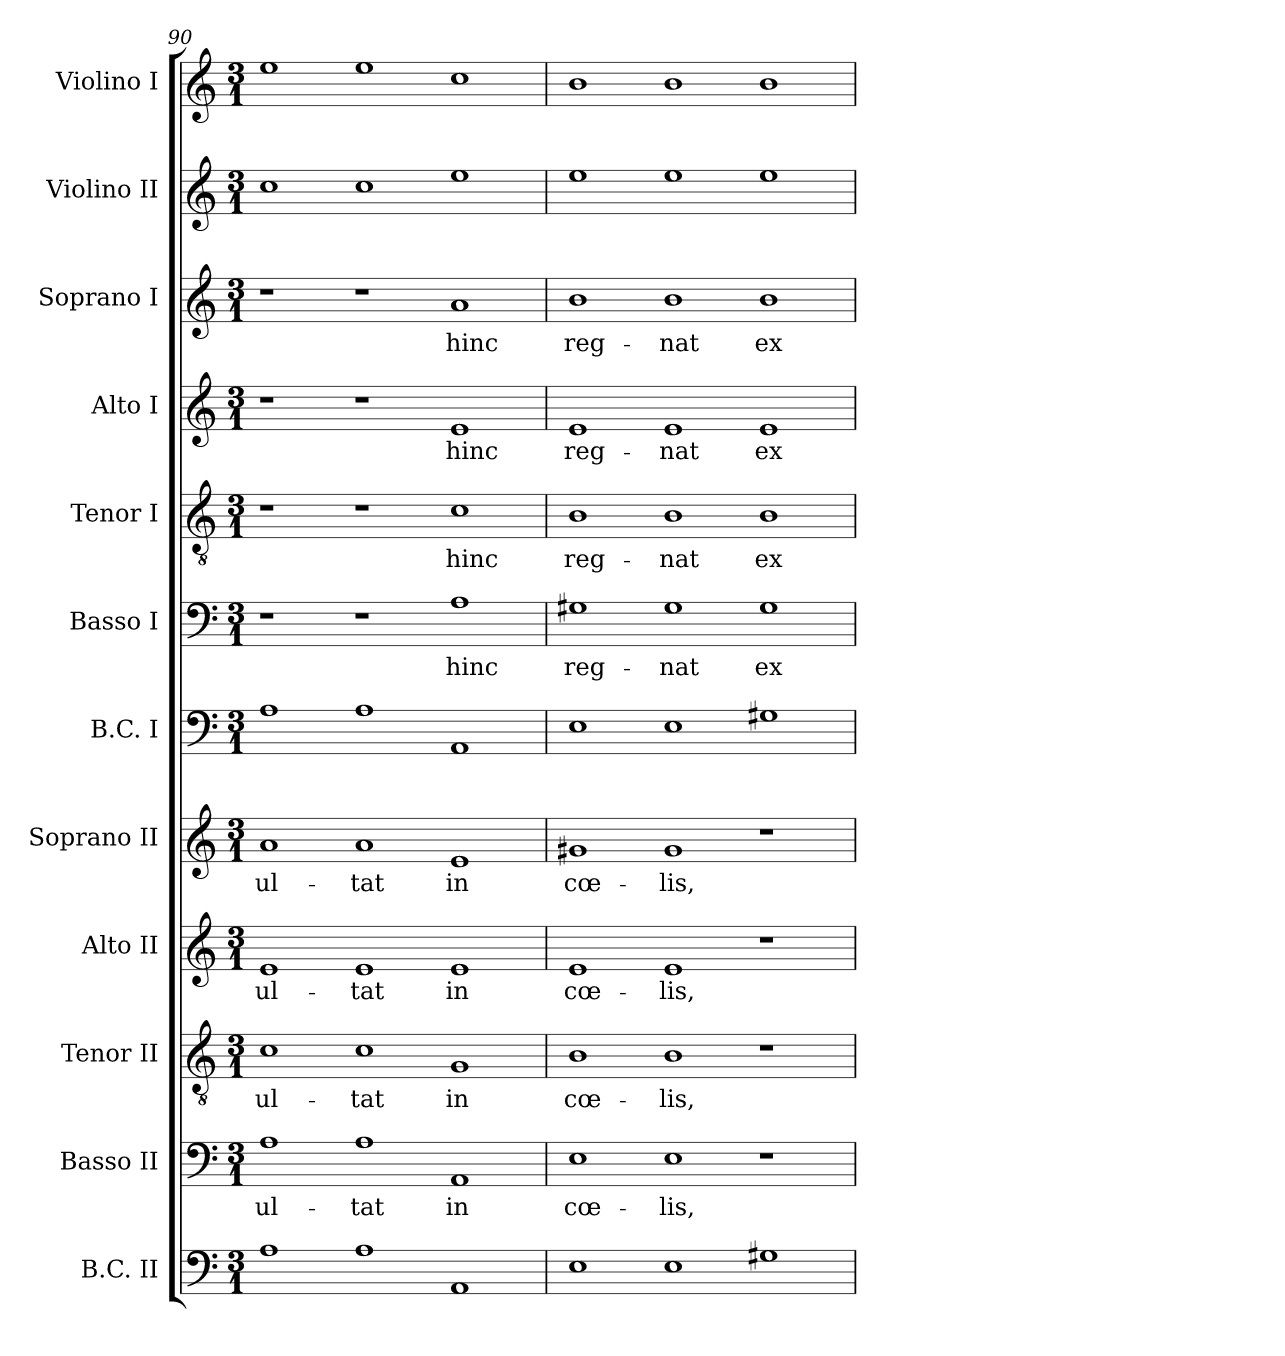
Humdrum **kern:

**kern	**kern	**text	**kern	**text	**kern	**text	**kern	**text	**kern	**kern	**text	**kern	**text	**kern	**text	**kern	**text	**kern	**kern
*part12	*part11	*part11	*part10	*part10	*part9	*part9	*part8	*part8	*part7	*part6	*part6	*part5	*part5	*part4	*part4	*part3	*part3	*part2	*part1
*staff12	*staff11	*staff11	*staff10	*staff10	*staff9	*staff9	*staff8	*staff8	*staff7	*staff6	*staff6	*staff5	*staff5	*staff4	*staff4	*staff3	*staff3	*staff2	*staff1
*I"B.C. II	*I"Basso II	*	*I"Tenor II	*	*I"Alto II	*	*I"Soprano II	*	*I"B.C. I	*I"Basso I	*	*I"Tenor I	*	*I"Alto I	*	*I"Soprano I	*	*I"Violino II	*I"Violino I
*I'BC2	*I'B 2	*	*I'T 2	*	*I'A 2	*	*I'S 2	*	*I'BC1	*I'B 1	*	*I'T 1	*	*I'A 1	*	*I'S 1	*	*I'Vln. II	*I'Vln. I
*clefF4	*clefF4	*	*clefGv2	*	*clefG2	*	*clefG2	*	*clefF4	*clefF4	*	*clefGv2	*	*clefG2	*	*clefG2	*	*clefG2	*clefG2
*k[]	*k[]	*	*k[]	*	*k[]	*	*k[]	*	*k[]	*k[]	*	*k[]	*	*k[]	*	*k[]	*	*k[]	*k[]
*C:	*C:	*	*C:	*	*C:	*	*C:	*	*C:	*C:	*	*C:	*	*C:	*	*C:	*	*C:	*C:
*M3/1	*M3/1	*	*M3/1	*	*M3/1	*	*M3/1	*	*M3/1	*M3/1	*	*M3/1	*	*M3/1	*	*M3/1	*	*M3/1	*M3/1
=90	=90	=90	=90	=90	=90	=90	=90	=90	=90	=90	=90	=90	=90	=90	=90	=90	=90	=90	=90
!	!	!LO:LY:b	!	!	!	!	!	!	!	!	!	!	!	!	!	!	!	!	!
!	!	!	!	!LO:LY:b	!	!	!	!	!	!	!	!	!	!	!	!	!	!	!
!	!	!	!	!	!	!LO:LY:b	!	!	!	!	!	!	!	!	!	!	!	!	!
!	!	!	!	!	!	!	!	!LO:LY:b	!	!	!	!	!	!	!	!	!	!	!
1A	1A	-ul-	1c	-ul-	1e	-ul-	1a	-ul-	1A	1r	.	1r	.	1r	.	1r	.	1cc	1ee
!	!	!LO:LY:b	!	!	!	!	!	!	!	!	!	!	!	!	!	!	!	!	!
!	!	!	!	!LO:LY:b	!	!	!	!	!	!	!	!	!	!	!	!	!	!	!
!	!	!	!	!	!	!LO:LY:b	!	!	!	!	!	!	!	!	!	!	!	!	!
!	!	!	!	!	!	!	!	!LO:LY:b	!	!	!	!	!	!	!	!	!	!	!
1A	1A	-tat	1c	-tat	1e	-tat	1a	-tat	1A	1r	.	1r	.	1r	.	1r	.	1cc	1ee
!	!	!LO:LY:b	!	!	!	!	!	!	!	!	!	!	!	!	!	!	!	!	!
!	!	!	!	!LO:LY:b	!	!	!	!	!	!	!	!	!	!	!	!	!	!	!
!	!	!	!	!	!	!LO:LY:b	!	!	!	!	!	!	!	!	!	!	!	!	!
!	!	!	!	!	!	!	!	!LO:LY:b	!	!	!	!	!	!	!	!	!	!	!
!	!	!	!	!	!	!	!	!	!	!	!LO:LY:b	!	!	!	!	!	!	!	!
!	!	!	!	!	!	!	!	!	!	!	!	!	!LO:LY:b	!	!	!	!	!	!
!	!	!	!	!	!	!	!	!	!	!	!	!	!	!	!LO:LY:b	!	!	!	!
!	!	!	!	!	!	!	!	!	!	!	!	!	!	!	!	!	!LO:LY:b	!	!
1AA	1AA	in	1G	in	1e	in	1e	in	1AA	1A	hinc	1c	hinc	1e	hinc	1a	hinc	1ee	1cc
=91	=91	=91	=91	=91	=91	=91	=91	=91	=91	=91	=91	=91	=91	=91	=91	=91	=91	=91	=91
!	!	!LO:LY:b	!	!	!	!	!	!	!	!	!	!	!	!	!	!	!	!	!
!	!	!	!	!LO:LY:b	!	!	!	!	!	!	!	!	!	!	!	!	!	!	!
!	!	!	!	!	!	!LO:LY:b	!	!	!	!	!	!	!	!	!	!	!	!	!
!	!	!	!	!	!	!	!	!LO:LY:b	!	!	!	!	!	!	!	!	!	!	!
!	!	!	!	!	!	!	!	!	!	!	!LO:LY:b	!	!	!	!	!	!	!	!
!	!	!	!	!	!	!	!	!	!	!	!	!	!LO:LY:b	!	!	!	!	!	!
!	!	!	!	!	!	!	!	!	!	!	!	!	!	!	!LO:LY:b	!	!	!	!
!	!	!	!	!	!	!	!	!	!	!	!	!	!	!	!	!	!LO:LY:b	!	!
1E	1E	cœ-	1B	cœ-	1e	cœ-	1g#X	cœ-	1E	1G#X	reg-	1B	reg-	1e	reg-	1b	reg-	1ee	1b
!	!	!LO:LY:b	!	!	!	!	!	!	!	!	!	!	!	!	!	!	!	!	!
!	!	!	!	!LO:LY:b	!	!	!	!	!	!	!	!	!	!	!	!	!	!	!
!	!	!	!	!	!	!LO:LY:b	!	!	!	!	!	!	!	!	!	!	!	!	!
!	!	!	!	!	!	!	!	!LO:LY:b	!	!	!	!	!	!	!	!	!	!	!
!	!	!	!	!	!	!	!	!	!	!	!LO:LY:b	!	!	!	!	!	!	!	!
!	!	!	!	!	!	!	!	!	!	!	!	!	!LO:LY:b	!	!	!	!	!	!
!	!	!	!	!	!	!	!	!	!	!	!	!	!	!	!LO:LY:b	!	!	!	!
!	!	!	!	!	!	!	!	!	!	!	!	!	!	!	!	!	!LO:LY:b	!	!
1E	1E	-lis,	1B	-lis,	1e	-lis,	1g#	-lis,	1E	1G#	-nat	1B	-nat	1e	-nat	1b	-nat	1ee	1b
!	!	!	!	!	!	!	!	!	!	!	!LO:LY:b	!	!	!	!	!	!	!	!
!	!	!	!	!	!	!	!	!	!	!	!	!	!LO:LY:b	!	!	!	!	!	!
!	!	!	!	!	!	!	!	!	!	!	!	!	!	!	!LO:LY:b	!	!	!	!
!	!	!	!	!	!	!	!	!	!	!	!	!	!	!	!	!	!LO:LY:b	!	!
1G#X	1r	.	1r	.	1r	.	1r	.	1G#X	1G#	ex-	1B	ex-	1e	ex-	1b	ex-	1ee	1b
=	=	=	=	=	=	=	=	=	=	=	=	=	=	=	=	=	=	=	=
*-	*-	*-	*-	*-	*-	*-	*-	*-	*-	*-	*-	*-	*-	*-	*-	*-	*-	*-	*-
